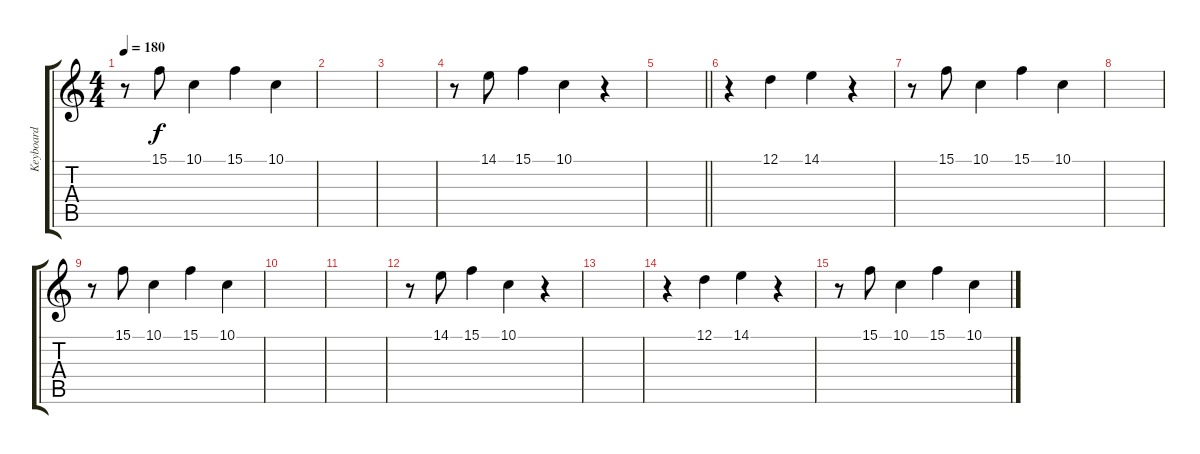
\track ("Keyboard" "Keyboard") {instrument brightacousticpiano}
\staff {score tabs}
\tuning (D4 A3 F3 C3 G2 C2) {hide}
\ts (4 4)
\tempo 180
\clef g2
\ks c
r.8{dy f} 15.1.8 10.1.4 15.1.4 10.1.4 |
|
|
r.8 14.1.8 15.1.4 10.1.4 r.4 |
\barLineRight lightlight
|
r.4 12.1.4 14.1.4 r.4 |
r.8 15.1.8 10.1.4 15.1.4 10.1.4 |
|
r.8 15.1.8 10.1.4 15.1.4 10.1.4 |
|
|
r.8 14.1.8 15.1.4 10.1.4 r.4 |
|
r.4 12.1.4 14.1.4 r.4 |
r.8 15.1.8 10.1.4 15.1.4 10.1.4
